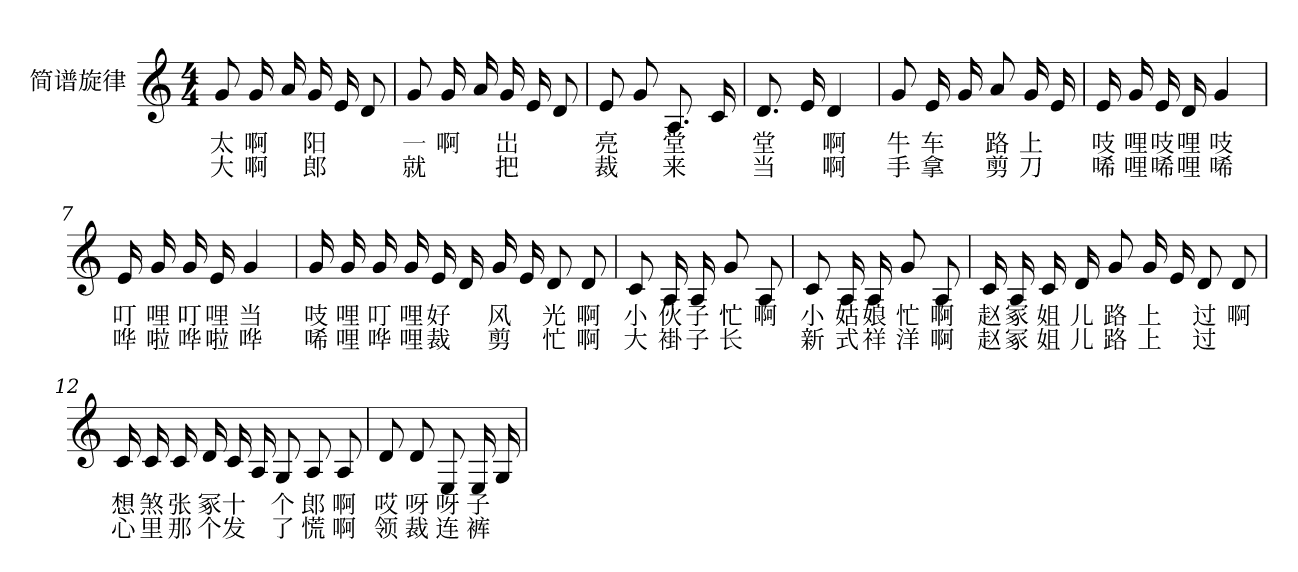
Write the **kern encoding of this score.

**kern	**text	**text
*part1	*part1	*part1
*staff1	*staff1	*staff1
*I"简谱旋律	*	*
*k[]	*	*
*M4/4	*	*
=1	=1	=1
8g	太	大
16g	啊	啊
16a	.	.
16g	阳	郎
16e	.	.
8d	.	.
=2	=2	=2
8g	一	就
16g	啊	.
16a	.	.
16g	岀	把
16e	.	.
8d	.	.
=3	=3	=3
8e	亮	裁
8g	.	.
8.A	堂	来
16c	.	.
=4	=4	=4
8.d	堂	当
16e	.	.
4d	啊	啊
=5	=5	=5
8g	牛	手
16e	车	拿
16g	.	.
8a	路	剪
16g	上	刀
16e	.	.
=6	=6	=6
16e	吱	唏
16g	哩	哩
16e	吱	唏
16d	哩	哩
4g	吱	唏
=7	=7	=7
16e	叮	哗
16g	哩	啦
16g	叮	哗
16e	哩	啦
4g	当	哗
=8	=8	=8
16g	吱	唏
16g	哩	哩
16g	叮	哗
16g	哩	哩
16e	好	裁
16d	.	.
16g	风	剪
16e	.	.
8d	光	忙
8d	啊	啊
=9	=9	=9
8c	小	大
16A	伙	褂
16A	子	子
8g	忙	长
8A	啊	.
=10	=10	=10
8c	小	新
16A	姑	式
16A	娘	祥
8g	忙	洋
8A	啊	啊
=11	=11	=11
16c	赵	赵
16A	冢	冢
16c	姐	姐
16d	儿	儿
8g	路	路
16g	上	上
16e	.	.
8d	过	过
8d	啊	.
=12	=12	=12
16c	想	心
16c	煞	里
16c	张	那
16d	冢	个
16c	十	发
16A	.	.
8G	个	了
8A	郎	慌
8A	啊	啊
=13	=13	=13
8d	哎	领
8d	呀	裁
8E	呀	连
16E	子	裤
16G	.	.
=	=	=
*-	*-	*-
